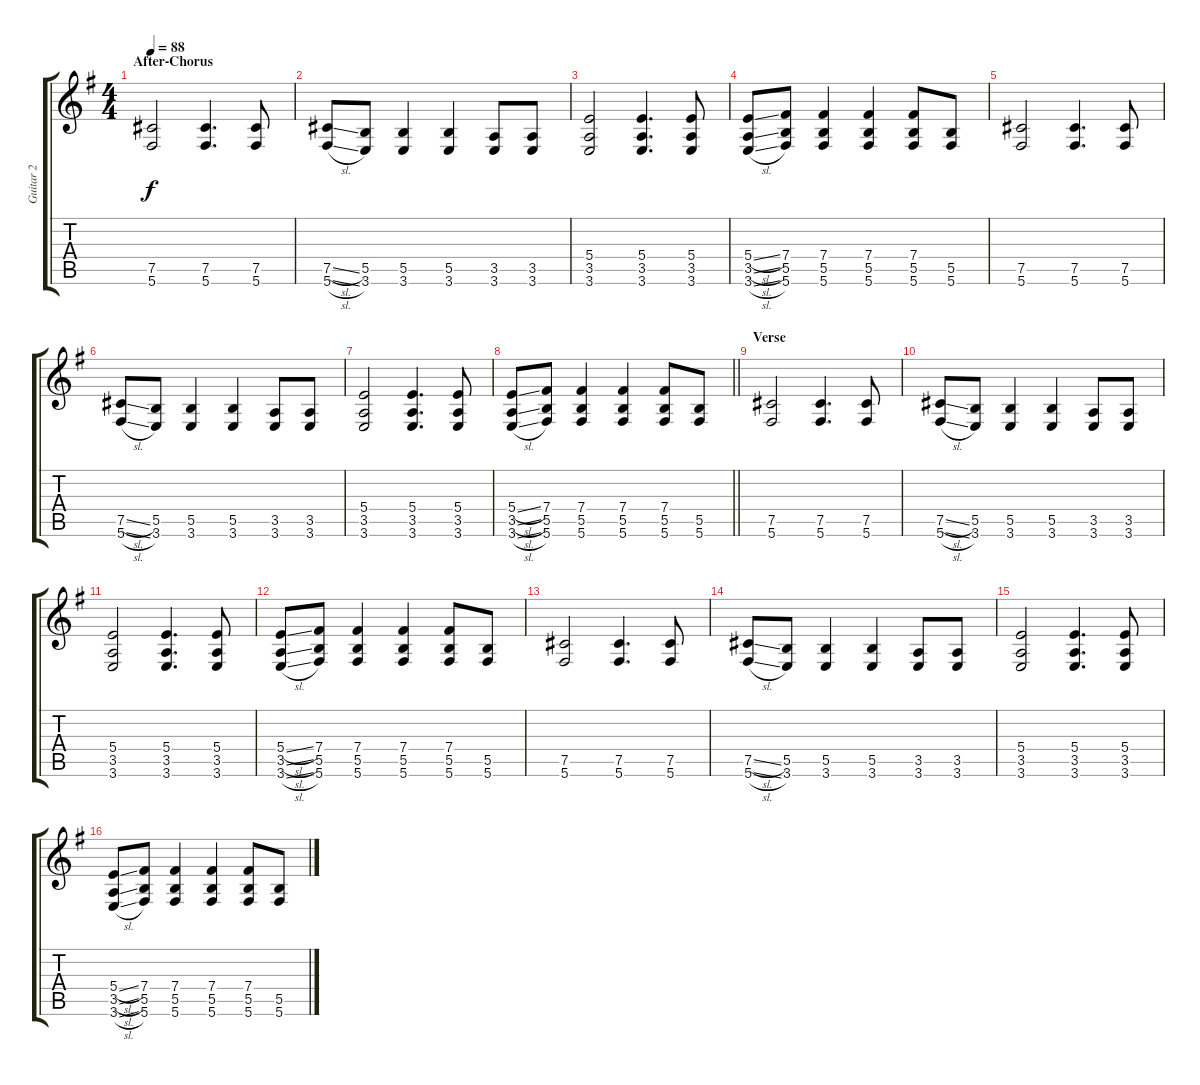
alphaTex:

\track ("Guitar 2" "Guitar 2") {instrument distortionguitar}
\staff {score tabs}
\tuning (Db4 Ab3 E3 B2 Gb2 Db2) {hide}
\ts (4 4)
\section ("" "After-Chorus")
\tempo 88
\clef g2
\ks g
(7.5 5.6).2{dy f} (7.5 5.6).4{d} (7.5 5.6).8 |
(7.5{sl} 5.6{sl}).8 (5.5 3.6).8 (5.5 3.6).4 (5.5 3.6).4 (3.5 3.6).8 (3.5 3.6).8 |
(5.4 3.5 3.6).2 (5.4 3.5 3.6).4{d} (5.4 3.5 3.6).8 |
(5.4{sl} 3.5{sl} 3.6{sl}).8 (7.4 5.5 5.6).8 (7.4 5.5 5.6).4 (7.4 5.5 5.6).4 (7.4 5.5 5.6).8 (5.5 5.6).8 |
(7.5 5.6).2 (7.5 5.6).4{d} (7.5 5.6).8 |
(7.5{sl} 5.6{sl}).8 (5.5 3.6).8 (5.5 3.6).4 (5.5 3.6).4 (3.5 3.6).8 (3.5 3.6).8 |
(5.4 3.5 3.6).2 (5.4 3.5 3.6).4{d} (5.4 3.5 3.6).8 |
\barLineRight lightlight
(5.4{sl} 3.5{sl} 3.6{sl}).8 (7.4 5.5 5.6).8 (7.4 5.5 5.6).4 (7.4 5.5 5.6).4 (7.4 5.5 5.6).8 (5.5 5.6).8 |
\section ("" "Verse")
(7.5 5.6).2{instrument electricguitarclean} (7.5 5.6).4{d} (7.5 5.6).8 |
(7.5{sl} 5.6{sl}).8 (5.5 3.6).8 (5.5 3.6).4 (5.5 3.6).4 (3.5 3.6).8 (3.5 3.6).8 |
(5.4 3.5 3.6).2 (5.4 3.5 3.6).4{d} (5.4 3.5 3.6).8 |
(5.4{sl} 3.5{sl} 3.6{sl}).8 (7.4 5.5 5.6).8 (7.4 5.5 5.6).4 (7.4 5.5 5.6).4 (7.4 5.5 5.6).8 (5.5 5.6).8 |
(7.5 5.6).2 (7.5 5.6).4{d} (7.5 5.6).8 |
(7.5{sl} 5.6{sl}).8 (5.5 3.6).8 (5.5 3.6).4 (5.5 3.6).4 (3.5 3.6).8 (3.5 3.6).8 |
(5.4 3.5 3.6).2 (5.4 3.5 3.6).4{d} (5.4 3.5 3.6).8 |
(5.4{sl} 3.5{sl} 3.6{sl}).8 (7.4 5.5 5.6).8 (7.4 5.5 5.6).4 (7.4 5.5 5.6).4 (7.4 5.5 5.6).8 (5.5 5.6).8
